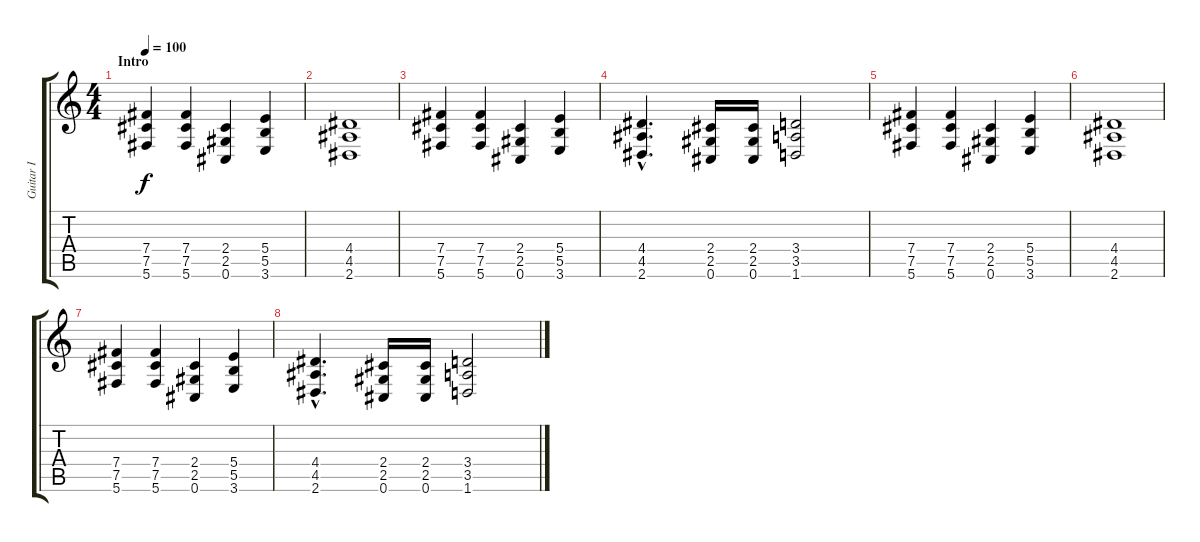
\track ("Guitar I" "Guitar I") {instrument distortionguitar}
\staff {score tabs}
\tuning (Db4 Ab3 E3 B2 Gb2 Db2) {hide}
\ts (4 4)
\section ("" "Intro")
\tempo 100
\clef g2
\ks c
(7.4 7.5 5.6).4{dy f instrument distortionguitar} (7.4 7.5 5.6).4 (2.4 2.5 0.6).4 (5.4 5.5 3.6).4 |
(4.4 4.5 2.6).1 |
(7.4 7.5 5.6).4 (7.4 7.5 5.6).4 (2.4 2.5 0.6).4 (5.4 5.5 3.6).4 |
(4.4{hac} 4.5{hac} 2.6{hac}).4{d} (2.4 2.5 0.6).16 (2.4 2.5 0.6).16 (3.4 3.5 1.6).2 |
(7.4 7.5 5.6).4 (7.4 7.5 5.6).4 (2.4 2.5 0.6).4 (5.4 5.5 3.6).4 |
(4.4 4.5 2.6).1 |
(7.4 7.5 5.6).4 (7.4 7.5 5.6).4 (2.4 2.5 0.6).4 (5.4 5.5 3.6).4 |
(4.4{hac} 4.5{hac} 2.6{hac}).4{d} (2.4 2.5 0.6).16 (2.4 2.5 0.6).16 (3.4 3.5 1.6).2
